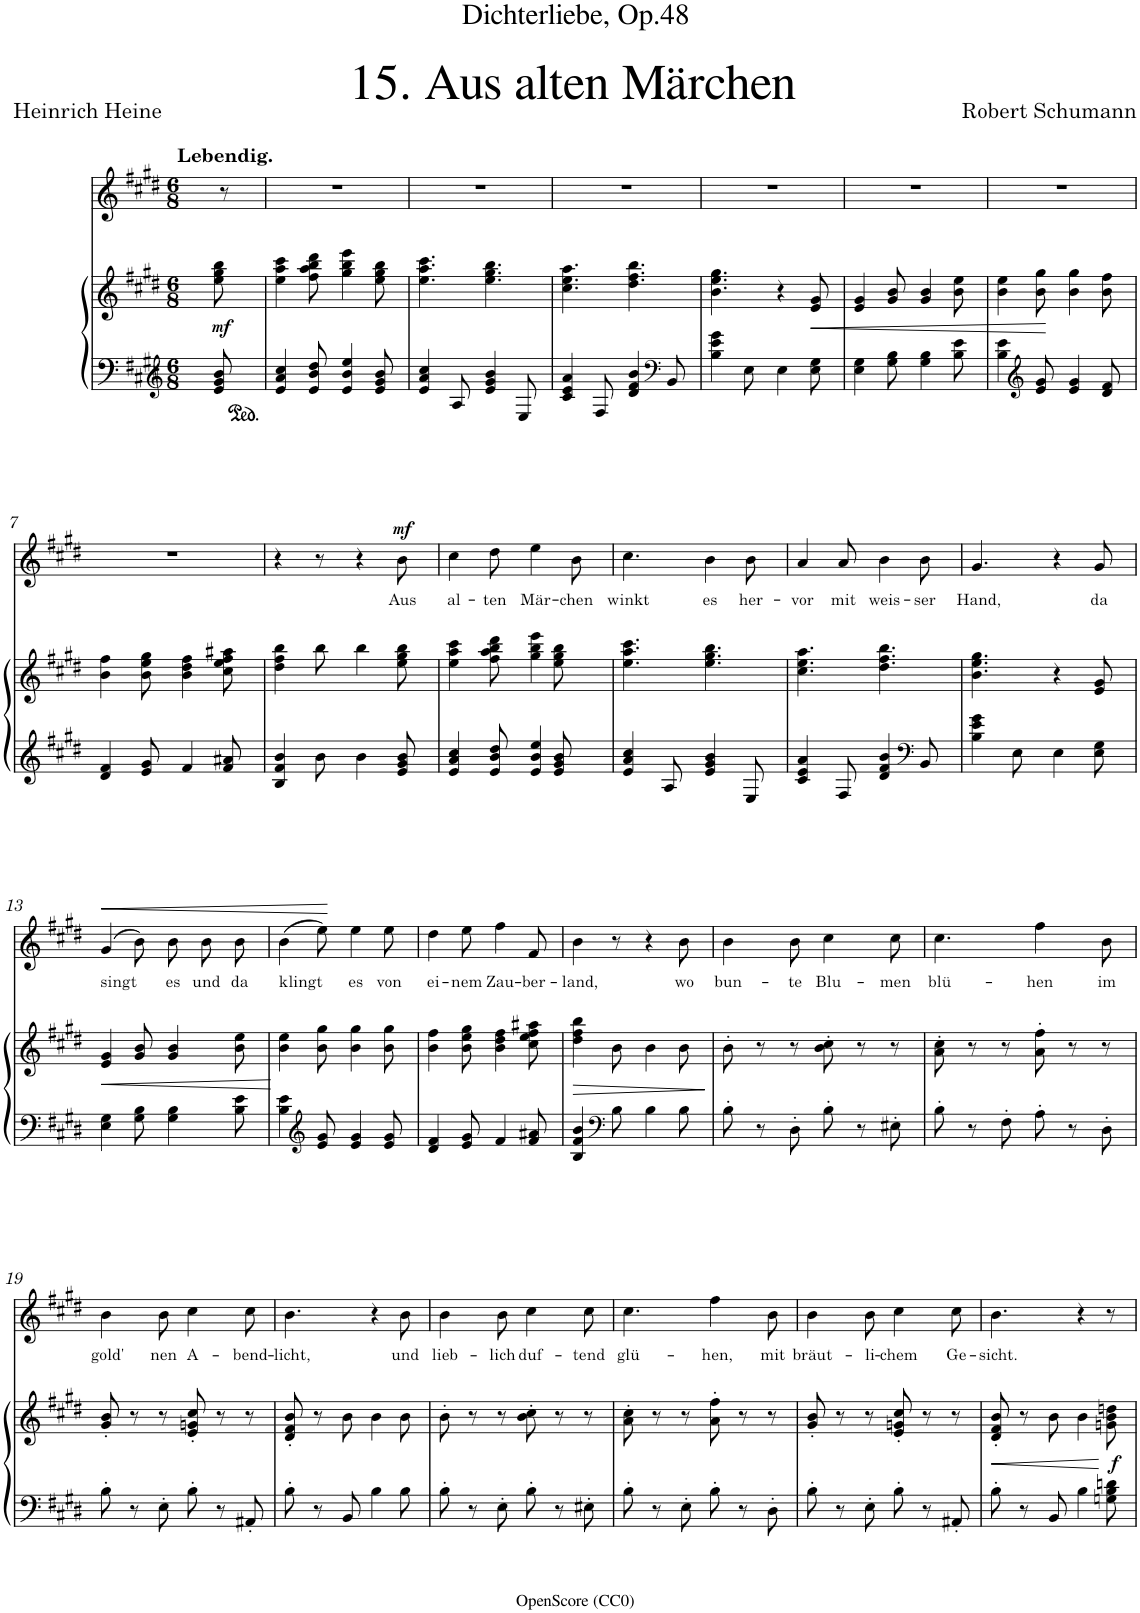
**kern	**kern	**dynam	**kern	**text	**dynam
*part2	*part2	*part2	*part1	*part1	*part1
*staff3	*staff2	*staff2/3	*staff1	*staff1	*staff1
*I"Piano	*	*	*I"Voice	*	*
*I'Pno	*	*	*	*	*
*clefF4	*clefG2	*	*clefG2	*	*
*k[f#c#g#d#]	*k[f#c#g#d#]	*	*k[f#c#g#d#]	*	*
*M6/8	*M6/8	*	*M6/8	*	*
=	=	=	=	=	=
8ryy	8ryy	.	8ryy	.	.
*clefG2	*	*	*	*	*
!	!	!	!LO:TX:a:B:t=Lebendig.	!	!
!	!	!LO:DY:b	!	!	!
8e/ 8g#/ 8b/	8ee\ 8gg#\ 8bb\	mf	8r	.	.
=1	=1	=1	=1	=1	=1
4e/ 4a/ 4cc#/	4ee\ 4aa\ 4ccc#\	.	2.r	.	.
8e/ 8b/ 8dd#/	8ff#\ 8aa\ 8bb\ 8ddd#\	.	.	.	.
4e/ 4b/ 4ee/	4gg#\ 4bb\ 4eee\	.	.	.	.
8e/ 8g#/ 8b/	8ee\ 8gg#\ 8bb\	.	.	.	.
=2	=2	=2	=2	=2	=2
4e/ 4a/ 4cc#/	4.ee\ 4.aa\ 4.ccc#\	.	2.r	.	.
8A/	.	.	.	.	.
4e/ 4g#/ 4b/	4.ee\ 4.gg#\ 4.bb\	.	.	.	.
8E/	.	.	.	.	.
=3	=3	=3	=3	=3	=3
4c#/ 4e/ 4a/	4.cc#\ 4.ee\ 4.aa\	.	2.r	.	.
8F#/	.	.	.	.	.
4d#/ 4f#/ 4b/	4.dd#\ 4.ff#\ 4.bb\	.	.	.	.
*clefF4	*	*	*	*	*
8BB/	.	.	.	.	.
=4	=4	=4	=4	=4	=4
4B\ 4e\ 4g#\	4.b\ 4.ee\ 4.gg#\	.	2.r	.	.
8E\	.	.	.	.	.
4E\	4r	.	.	.	.
!	!	!LO:HP:b	!	!	!
8E\ 8G#\	8e/ 8g#/	<	.	.	.
=5	=5	=5	=5	=5	=5
4E\ 4G#\	4e/ 4g#/	.	2.r	.	.
8G#\ 8B\	8g#/ 8b/	.	.	.	.
4G#\ 4B\	4g#/ 4b/	.	.	.	.
8B\ 8e\	8b\ 8ee\	.	.	.	.
=6	=6	=6	=6	=6	=6
4B\ 4e\	4b\ 4ee\	.	2.r	.	.
*clefG2	*	*	*	*	*
8e/ 8g#/	8b\ 8gg#\	.	.	.	.
4e/ 4g#/	4b\ 4gg#\	[	.	.	.
8d#/ 8f#/	8b\ 8ff#\	.	.	.	.
!!LO:LB:g=z
=7	=7	=7	=7	=7	=7
4d#/ 4f#/	4b\ 4ff#\	.	2.r	.	.
8e/ 8g#/	8b\ 8ee\ 8gg#\	.	.	.	.
4f#/	4b\ 4dd#\ 4ff#\	.	.	.	.
8f#/ 8a#X/	8cc#\ 8ee\ 8ff#\ 8aa#X\	.	.	.	.
=8	=8	=8	=8	=8	=8
4B/ 4f#/ 4b/	4dd#\ 4ff#\ 4bb\	.	4r	.	.
8b\	8bb\	.	8r	.	.
4b\	4bb\	.	4r	.	.
!	!	!	!	!LO:LY:b	!LO:DY:a
8e/ 8g#/ 8b/	8ee\ 8gg#\ 8bb\	.	8b\	Aus	mf
=9	=9	=9	=9	=9	=9
!	!	!	!	!LO:LY:b	!
4e/ 4a/ 4cc#/	4ee\ 4aa\ 4ccc#\	.	4cc#\	al-	.
!	!	!	!	!LO:LY:b	!
8e/ 8b/ 8dd#/	8ff#\ 8aa\ 8bb\ 8ddd#\	.	8dd#\	-ten	.
!	!	!	!	!LO:LY:b	!
4e/ 4b/ 4ee/	4gg#\ 4bb\ 4eee\	.	4ee\	Mär-	.
!	!	!	!	!LO:LY:b	!
8e/ 8g#/ 8b/	8ee\ 8gg#\ 8bb\	.	8b\	-chen	.
=10	=10	=10	=10	=10	=10
!	!	!	!	!LO:LY:b	!
4e/ 4a/ 4cc#/	4.ee\ 4.aa\ 4.ccc#\	.	4.cc#\	winkt	.
8A/	.	.	.	.	.
!	!	!	!	!LO:LY:b	!
4e/ 4g#/ 4b/	4.ee\ 4.gg#\ 4.bb\	.	4b\	es	.
!	!	!	!	!LO:LY:b	!
8E/	.	.	8b\	her-	.
=11	=11	=11	=11	=11	=11
!	!	!	!	!LO:LY:b	!
4c#/ 4e/ 4a/	4.cc#\ 4.ee\ 4.aa\	.	4a/	-vor	.
!	!	!	!	!LO:LY:b	!
8F#/	.	.	8a/	mit	.
!	!	!	!	!LO:LY:b	!
4d#/ 4f#/ 4b/	4.dd#\ 4.ff#\ 4.bb\	.	4b\	weis-	.
*clefF4	*	*	*	*	*
!	!	!	!	!LO:LY:b	!
8BB/	.	.	8b\	-ser	.
=12	=12	=12	=12	=12	=12
!	!	!	!	!LO:LY:b	!
4B\ 4e\ 4g#\	4.b\ 4.ee\ 4.gg#\	.	4.g#/	Hand,	.
8E\	.	.	.	.	.
4E\	4r	.	4r	.	.
!	!	!	!	!LO:LY:b	!
8E\ 8G#\	8e/ 8g#/	.	8g#/	da	.
!!LO:LB:g=z
=13	=13	=13	=13	=13	=13
!	!	!LO:HP:b	!	!LO:LY:b	!LO:HP:b
4E\ 4G#\	4e/ 4g#/	<	(4g#/	singt	<
8G#\ 8B\	8g#/ 8b/	.	8b\)	.	.
!	!	!	!	!LO:LY:b	!
4G#\ 4B\	4g#/ 4b/	.	8b\L	es	.
!	!	!	!	!LO:LY:b	!
.	.	.	8b\	und	.
!	!	!	!	!LO:LY:b	!
8B\ 8e\	8b\ 8ee\	.	8b\J	da	.
=14	=14	=14	=14	=14	=14
!	!	!	!	!LO:LY:b	!
4B\ 4e\	4b\ 4ee\	.	(4b\	klingt	.
*clefG2	*	*	*	*	*
8e/ 8g#/	8b\ 8gg#\	[	8ee\)	.	.
!	!	!	!	!LO:LY:b	!
4e/ 4g#/	4b\ 4gg#\	.	4ee\	es	[
!	!	!	!	!LO:LY:b	!
8e/ 8g#/	8b\ 8gg#\	.	8ee\	von	.
=15	=15	=15	=15	=15	=15
!	!	!	!	!LO:LY:b	!
4d#/ 4f#/	4b\ 4ff#\	.	4dd#\	ei-	.
!	!	!	!	!LO:LY:b	!
8e/ 8g#/	8b\ 8ee\ 8gg#\	.	8ee\	-nem	.
!	!	!	!	!LO:LY:b	!
4f#/	4b\ 4dd#\ 4ff#\	.	4ff#\	Zau-	.
!	!	!	!	!LO:LY:b	!
8f#/ 8a#X/	8cc#\ 8ee\ 8ff#\ 8aa#X\	.	8f#/	-ber-	.
=16	=16	=16	=16	=16	=16
!	!	!LO:HP:b	!	!LO:LY:b	!
4B/ 4f#/ 4b/	4dd#\ 4ff#\ 4bb\	>	4b\	-land,	.
*clefF4	*	*	*	*	*
8B\	8b\	.	8r	.	.
4B\	4b\	.	4r	.	.
!	!	!	!	!LO:LY:b	!
8B\	8b\	.	8b\	wo	.
.	.	]	.	.	.
=17	=17	=17	=17	=17	=17
!	!	!	!	!LO:LY:b	!
8B'\	8b'\	.	4b\	bun-	.
8r	8r	.	.	.	.
!	!	!	!	!LO:LY:b	!
8D#'\	8r	.	8b\	-te	.
!	!	!	!	!LO:LY:b	!
8B'\	8b\' 8cc#\'	.	4cc#\	Blu-	.
8r	8r	.	.	.	.
!	!	!	!	!LO:LY:b	!
8E#X'\	8r	.	8cc#\	-men	.
=18	=18	=18	=18	=18	=18
!	!	!	!	!LO:LY:b	!
8B'\	8a\' 8cc#\'	.	4.cc#\	blü-	.
8r	8r	.	.	.	.
8F#'\	8r	.	.	.	.
!	!	!	!	!LO:LY:b	!
8A'\	8a\' 8ff#\'	.	4ff#\	-hen	.
8r	8r	.	.	.	.
!	!	!	!	!LO:LY:b	!
8D#'\	8r	.	8b\	im	.
!!LO:LB:g=z
=19	=19	=19	=19	=19	=19
!	!	!	!	!LO:LY:b	!
8B'\	8g#/' 8b/'	.	4b\	gold'	.
8r	8r	.	.	.	.
!	!	!	!	!LO:LY:b	!
8E'\	8r	.	8b\	nen	.
!	!	!	!	!LO:LY:b	!
8B'\	8e/' 8gn/' 8cc#/'	.	4cc#\	A-	.
8r	8r	.	.	.	.
!	!	!	!	!LO:LY:b	!
8AA#X'/	8r	.	8cc#\	-bend-	.
=20	=20	=20	=20	=20	=20
!	!	!	!	!LO:LY:b	!
8B'\	8d#/' 8f#/' 8b/'	.	4.b\	-licht,	.
8r	8r	.	.	.	.
8BB/	8b\	.	.	.	.
4B\	4b\	.	4r	.	.
!	!	!	!	!LO:LY:b	!
8B\	8b\	.	8b\	und	.
=21	=21	=21	=21	=21	=21
!	!	!	!	!LO:LY:b	!
8B'\	8b'\	.	4b\	lieb-	.
8r	8r	.	.	.	.
!	!	!	!	!LO:LY:b	!
8E'\	8r	.	8b\	-lich	.
!	!	!	!	!LO:LY:b	!
8B'\	8b\' 8cc#\'	.	4cc#\	duf-	.
8r	8r	.	.	.	.
!	!	!	!	!LO:LY:b	!
8E#X'\	8r	.	8cc#\	-tend	.
=22	=22	=22	=22	=22	=22
!	!	!	!	!LO:LY:b	!
8B'\	8a\' 8cc#\'	.	4.cc#\	glü-	.
8r	8r	.	.	.	.
8E'\	8r	.	.	.	.
!	!	!	!	!LO:LY:b	!
8B'\	8a\' 8ff#\'	.	4ff#\	-hen,	.
8r	8r	.	.	.	.
!	!	!	!	!LO:LY:b	!
8D#'\	8r	.	8b\	mit	.
=23	=23	=23	=23	=23	=23
!	!	!	!	!LO:LY:b	!
8B'\	8g#/' 8b/'	.	4b\	bräut-	.
8r	8r	.	.	.	.
!	!	!	!	!LO:LY:b	!
8E'\	8r	.	8b\	-li-	.
!	!	!	!	!LO:LY:b	!
8B'\	8e/' 8gn/' 8cc#/'	.	4cc#\	-chem	.
8r	8r	.	.	.	.
!	!	!	!	!LO:LY:b	!
8AA#X'/	8r	.	8cc#\	Ge-	.
=24	=24	=24	=24	=24	=24
!	!	!LO:HP:b	!	!LO:LY:b	!
8B'\	8d#/' 8f#/' 8b/'	<	4.b\	-sicht.	.
8r	8r	.	.	.	.
8BB/	8b\	.	.	.	.
4B\	4b\	.	4r	.	.
!	!	!LO:DY:n=1:b	!	!	!
8Gn\ 8B\ 8dn\	8gn\ 8b\ 8ddn\	[ f	8r	.	.
=	=	=	=	=	=
*-	*-	*-	*-	*-	*-
